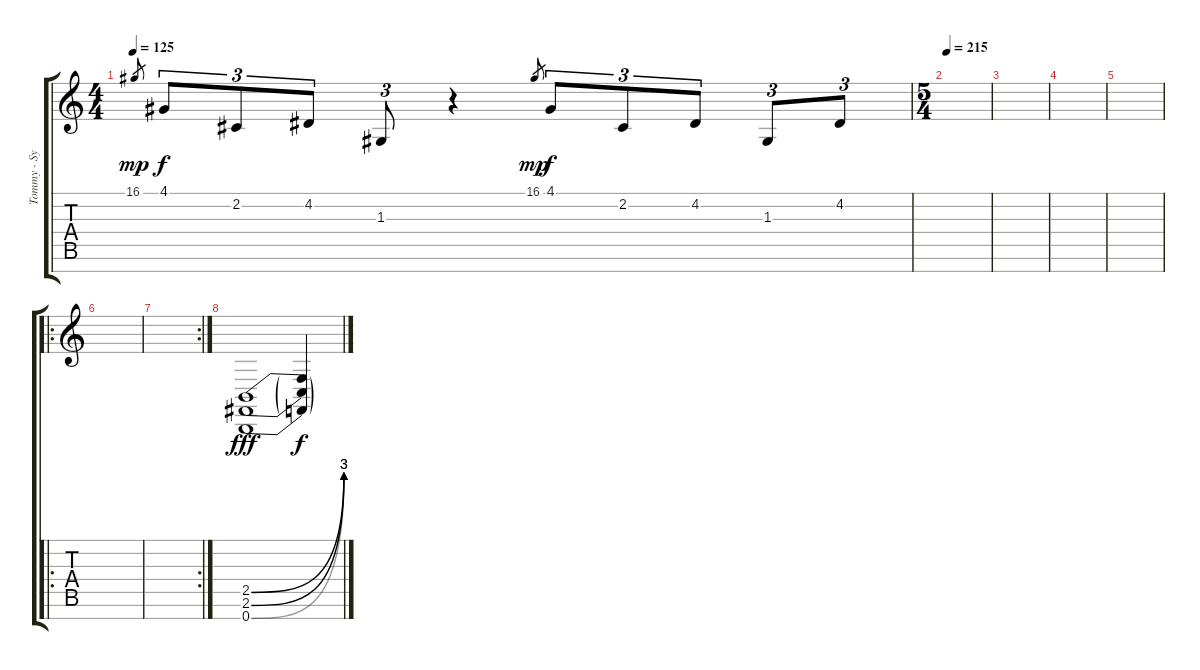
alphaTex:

\track ("Tommy - Synth" "Tommy - Sy") {instrument fx7echoes}
\staff {score tabs}
\tuning (E4 B3 G3 D3 A2 E2 B1) {hide}
\ts (4 4)
\tempo 125
\clef g2
\ks c
16.1.8{gr dy mp} 4.1.8{tu (3 2) dy f} 2.2.8{tu (3 2)} 4.2.8{tu (3 2)} 1.3.8{tu (3 2)} r.4 16.1.8{gr dy mp} 4.1.8{tu (3 2) dy f} 2.2.8{tu (3 2)} 4.2.8{tu (3 2)} 1.3.8{tu (3 2)} 4.2.8{tu (3 2)} |
\ts (5 4)
\tempo 215
|
|
|
|
\ro
|
\rc 2
|
(2.5{be (bend 0 0 60 12)} 2.6{be (bend 0 0 60 12)} 0.7{be (bend 0 0 60 12)}).1{dy fff} (2.5{t} 2.6{t} 0.7{t}).4{dy f}
